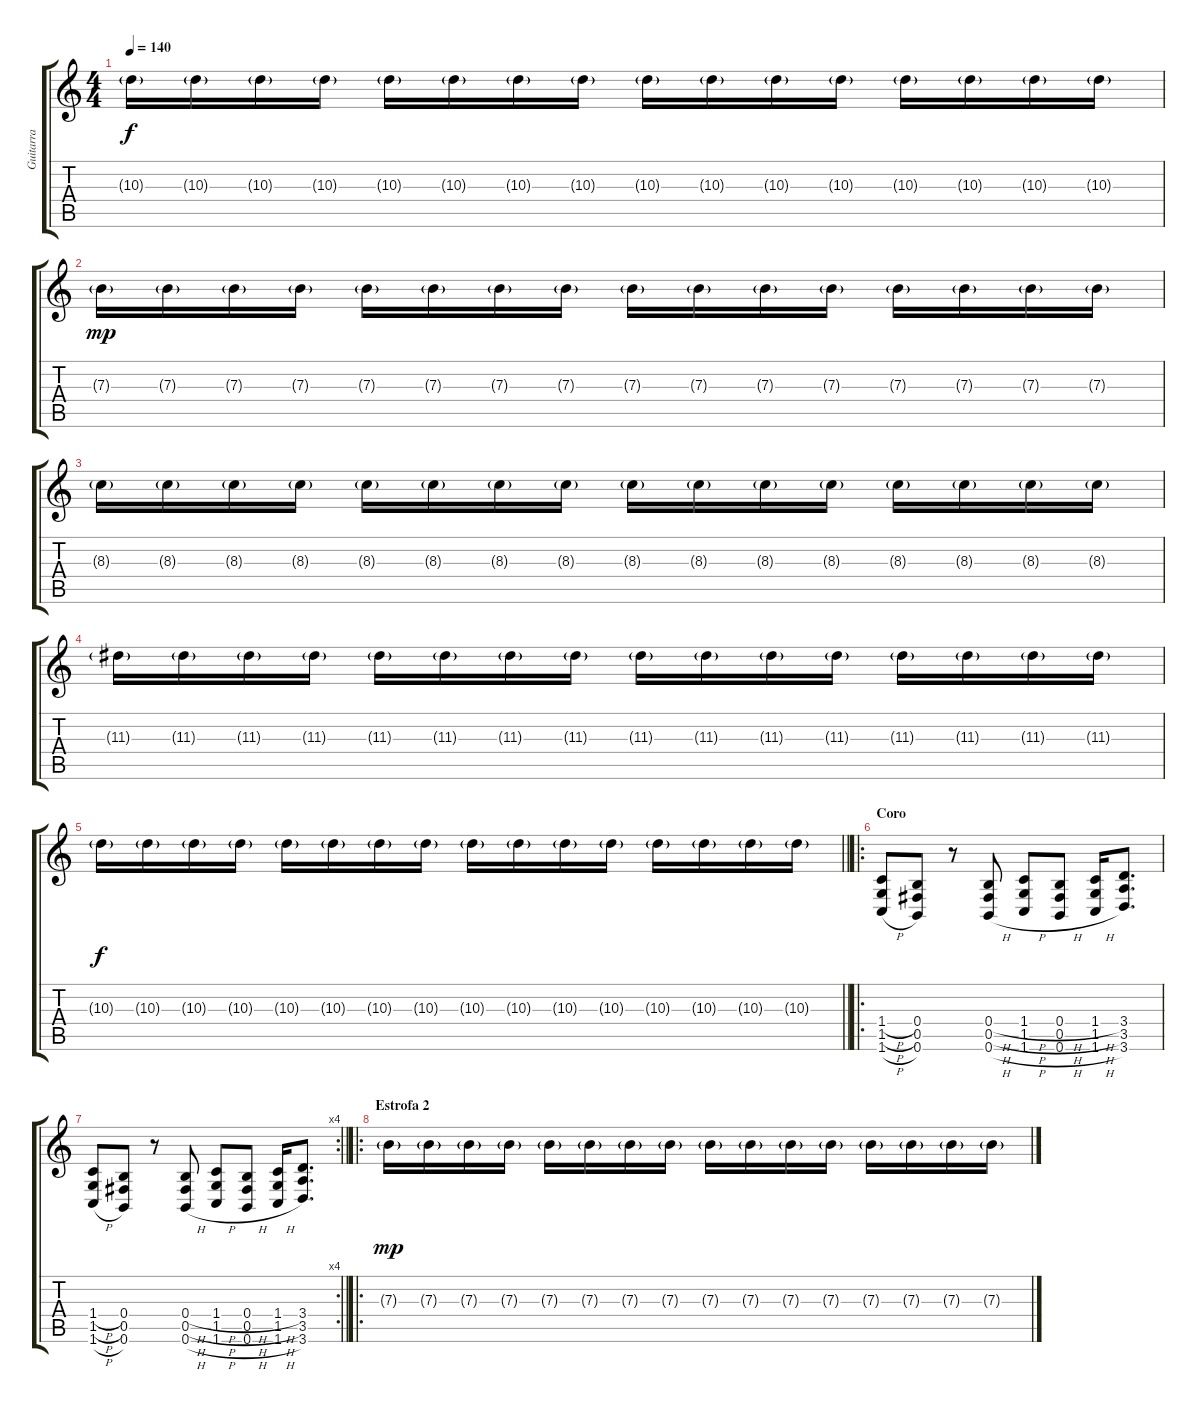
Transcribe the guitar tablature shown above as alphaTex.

\track ("Guitarra" "Guitarra") {instrument distortionguitar}
\staff {score tabs}
\tuning (Db4 Ab3 E3 B2 Gb2 B1) {hide}
\ts (4 4)
\tempo 140
\clef g2
\ks c
10.3{g}.16{dy f} 10.3{g}.16 10.3{g}.16 10.3{g}.16 10.3{g}.16 10.3{g}.16 10.3{g}.16 10.3{g}.16 10.3{g}.16 10.3{g}.16 10.3{g}.16 10.3{g}.16 10.3{g}.16 10.3{g}.16 10.3{g}.16 10.3{g}.16 |
7.3{g}.16{dy mp} 7.3{g}.16 7.3{g}.16 7.3{g}.16 7.3{g}.16 7.3{g}.16 7.3{g}.16 7.3{g}.16 7.3{g}.16 7.3{g}.16 7.3{g}.16 7.3{g}.16 7.3{g}.16 7.3{g}.16 7.3{g}.16 7.3{g}.16 |
8.3{g}.16 8.3{g}.16 8.3{g}.16 8.3{g}.16 8.3{g}.16 8.3{g}.16 8.3{g}.16 8.3{g}.16 8.3{g}.16 8.3{g}.16 8.3{g}.16 8.3{g}.16 8.3{g}.16 8.3{g}.16 8.3{g}.16 8.3{g}.16 |
11.3{g}.16 11.3{g}.16 11.3{g}.16 11.3{g}.16 11.3{g}.16 11.3{g}.16 11.3{g}.16 11.3{g}.16 11.3{g}.16 11.3{g}.16 11.3{g}.16 11.3{g}.16 11.3{g}.16 11.3{g}.16 11.3{g}.16 11.3{g}.16 |
\barLineRight lightlight
10.3{g}.16{dy f} 10.3{g}.16 10.3{g}.16 10.3{g}.16 10.3{g}.16 10.3{g}.16 10.3{g}.16 10.3{g}.16 10.3{g}.16 10.3{g}.16 10.3{g}.16 10.3{g}.16 10.3{g}.16 10.3{g}.16 10.3{g}.16 10.3{g}.16 |
\ro
\section ("" "Coro")
(1.4{h} 1.5{h} 1.6{h}).8 (0.4 0.5 0.6).8 r.8 (0.4{h} 0.5{h} 0.6{h}).8 (1.4{h} 1.5{h} 1.6{h}).8 (0.4{h} 0.5{h} 0.6{h}).8 (1.4{h} 1.5{h} 1.6{h}).16 (3.4 3.5 3.6).8{d} |
\rc 4
\barLineRight lightlight
(1.4{h} 1.5{h} 1.6{h}).8 (0.4 0.5 0.6).8 r.8 (0.4{h} 0.5{h} 0.6{h}).8 (1.4{h} 1.5{h} 1.6{h}).8 (0.4{h} 0.5{h} 0.6{h}).8 (1.4{h} 1.5{h} 1.6{h}).16 (3.4 3.5 3.6).8{d} |
\ro
\section ("" "Estrofa 2")
7.3{g}.16{dy mp} 7.3{g}.16 7.3{g}.16 7.3{g}.16 7.3{g}.16 7.3{g}.16 7.3{g}.16 7.3{g}.16 7.3{g}.16 7.3{g}.16 7.3{g}.16 7.3{g}.16 7.3{g}.16 7.3{g}.16 7.3{g}.16 7.3{g}.16
